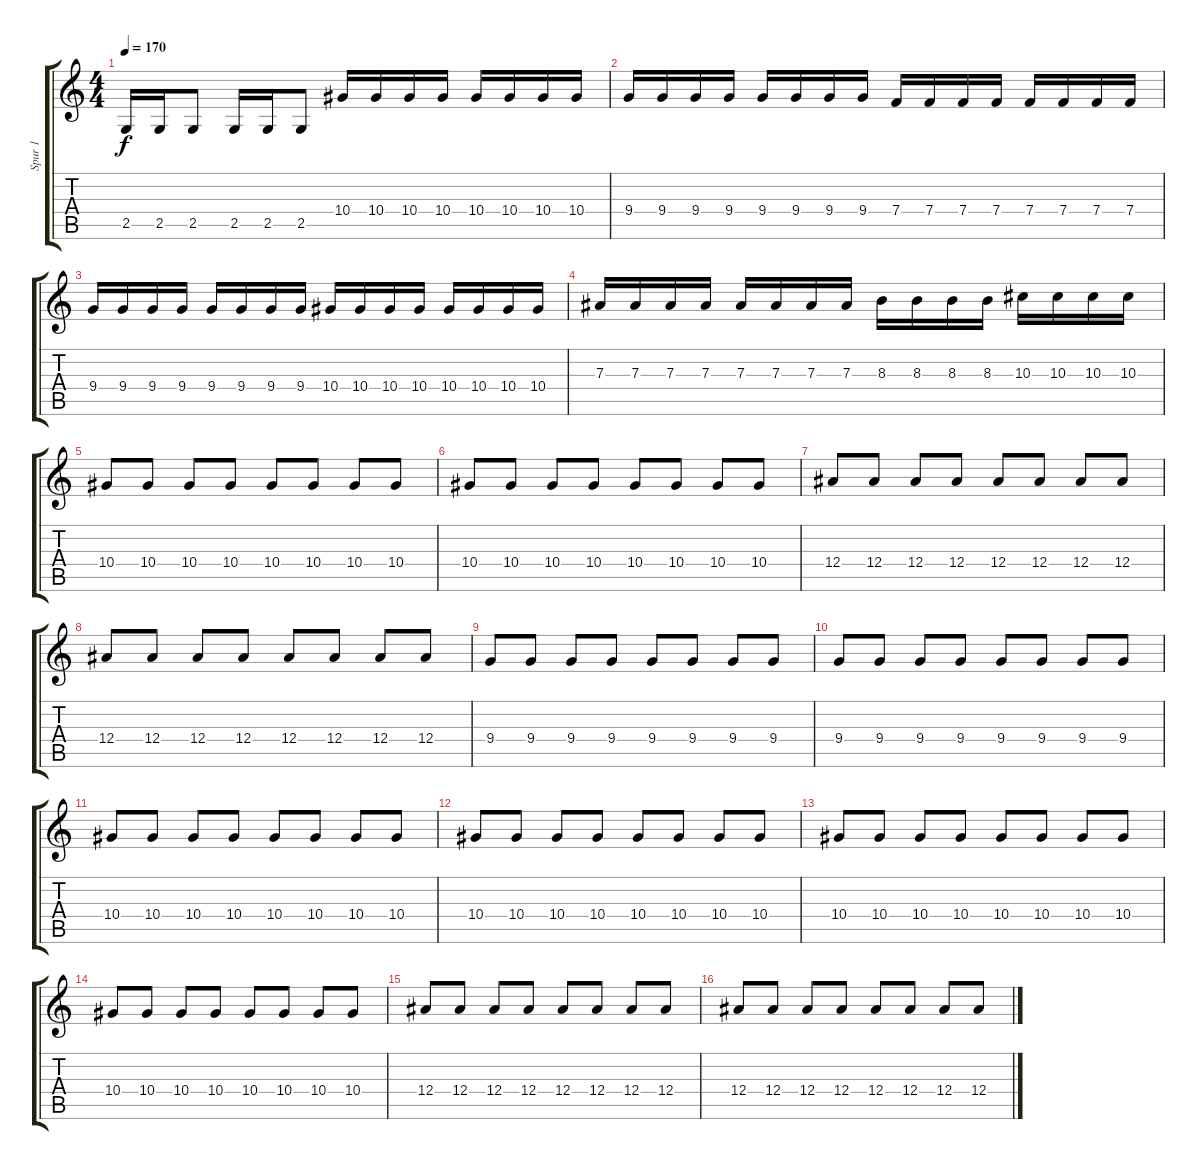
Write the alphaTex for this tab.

\track ("Spur 1" "Spur 1") {solo instrument distortionguitar}
\staff {score tabs}
\tuning (C4 G3 Eb3 Bb2 F2 C2) {hide}
\ts (4 4)
\tempo 170
\clef g2
\ks c
2.5.16{dy f} 2.5.16 2.5.8 2.5.16 2.5.16 2.5.8 10.4.16 10.4.16 10.4.16 10.4.16 10.4.16 10.4.16 10.4.16 10.4.16 |
9.4.16 9.4.16 9.4.16 9.4.16 9.4.16 9.4.16 9.4.16 9.4.16 7.4.16 7.4.16 7.4.16 7.4.16 7.4.16 7.4.16 7.4.16 7.4.16 |
9.4.16 9.4.16 9.4.16 9.4.16 9.4.16 9.4.16 9.4.16 9.4.16 10.4.16 10.4.16 10.4.16 10.4.16 10.4.16 10.4.16 10.4.16 10.4.16 |
7.3.16 7.3.16 7.3.16 7.3.16 7.3.16 7.3.16 7.3.16 7.3.16 8.3.16 8.3.16 8.3.16 8.3.16 10.3.16 10.3.16 10.3.16 10.3.16 |
10.4.8 10.4.8 10.4.8 10.4.8 10.4.8 10.4.8 10.4.8 10.4.8 |
10.4.8 10.4.8 10.4.8 10.4.8 10.4.8 10.4.8 10.4.8 10.4.8 |
12.4.8 12.4.8 12.4.8 12.4.8 12.4.8 12.4.8 12.4.8 12.4.8 |
12.4.8 12.4.8 12.4.8 12.4.8 12.4.8 12.4.8 12.4.8 12.4.8 |
9.4.8 9.4.8 9.4.8 9.4.8 9.4.8 9.4.8 9.4.8 9.4.8 |
9.4.8 9.4.8 9.4.8 9.4.8 9.4.8 9.4.8 9.4.8 9.4.8 |
10.4.8 10.4.8 10.4.8 10.4.8 10.4.8 10.4.8 10.4.8 10.4.8 |
10.4.8 10.4.8 10.4.8 10.4.8 10.4.8 10.4.8 10.4.8 10.4.8 |
10.4.8 10.4.8 10.4.8 10.4.8 10.4.8 10.4.8 10.4.8 10.4.8 |
10.4.8 10.4.8 10.4.8 10.4.8 10.4.8 10.4.8 10.4.8 10.4.8 |
12.4.8 12.4.8 12.4.8 12.4.8 12.4.8 12.4.8 12.4.8 12.4.8 |
12.4.8 12.4.8 12.4.8 12.4.8 12.4.8 12.4.8 12.4.8 12.4.8
